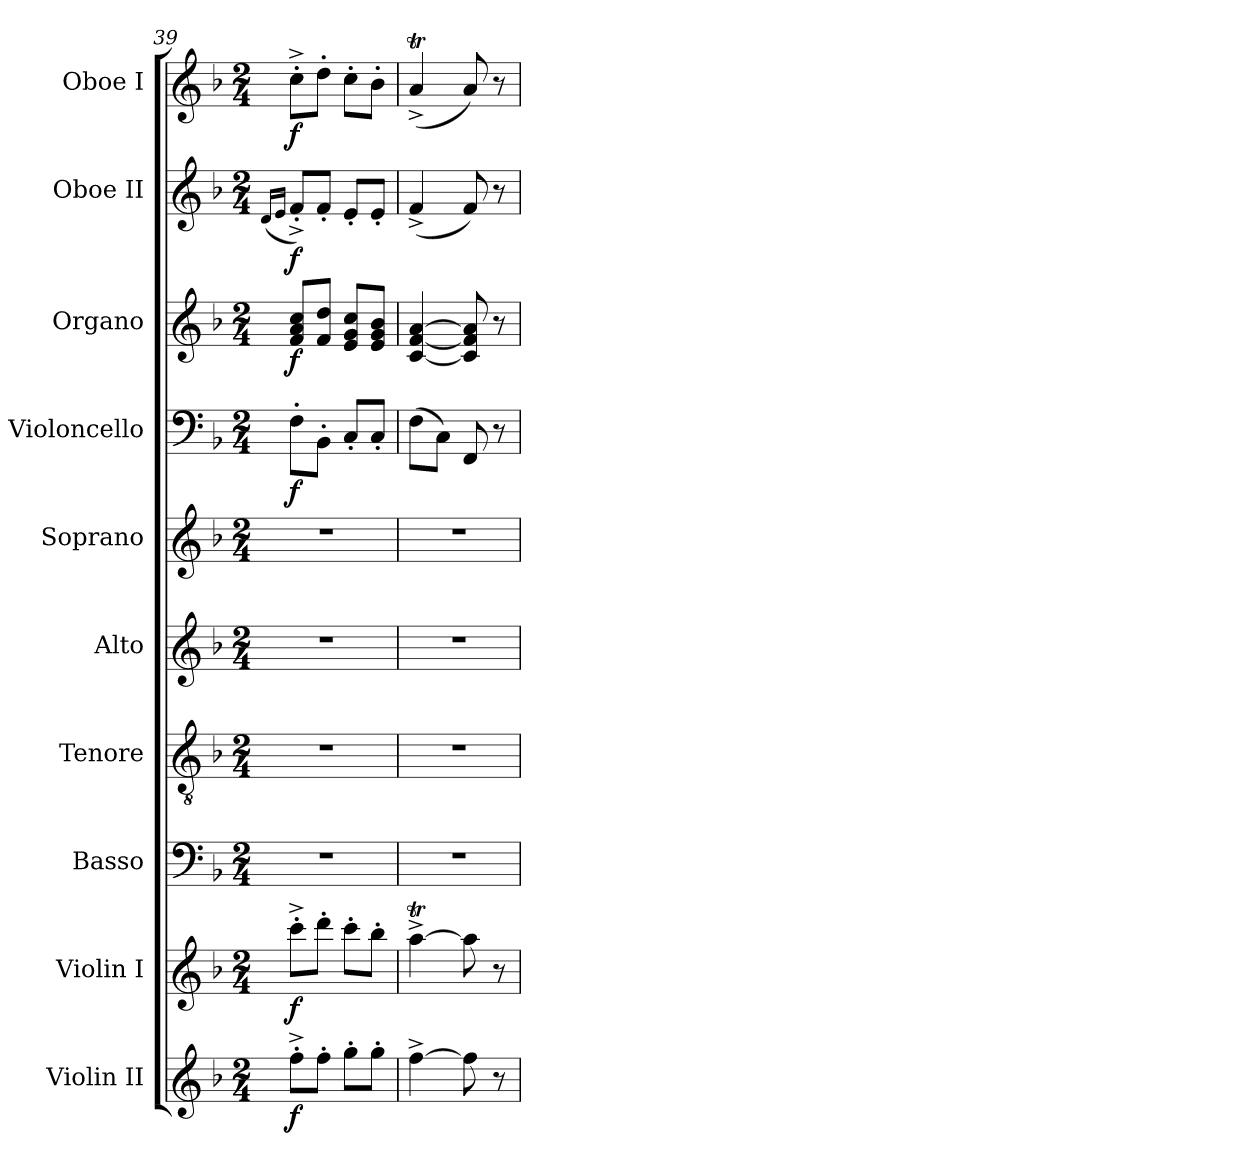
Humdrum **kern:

**kern	**dynam	**kern	**dynam	**kern	**kern	**kern	**kern	**kern	**dynam	**kern	**dynam	**kern	**dynam	**kern	**dynam
*part10	*part10	*part9	*part9	*part8	*part7	*part6	*part5	*part4	*part4	*part3	*part3	*part2	*part2	*part1	*part1
*staff10	*staff10	*staff9	*staff9	*staff8	*staff7	*staff6	*staff5	*staff4	*staff4	*staff3	*staff3	*staff2	*staff2	*staff1	*staff1
*I"Violin II	*	*I"Violin I	*	*I"Basso	*I"Tenore	*I"Alto	*I"Soprano	*I"Violoncello	*	*I"Organo	*	*I"Oboe II	*	*I"Oboe I	*
*	*	*	*	*	*	*I'A.	*	*	*	*	*	*	*	*	*
*clefG2	*	*clefG2	*	*clefF4	*clefGv2	*clefG2	*clefG2	*clefF4	*	*clefG2	*	*clefG2	*	*clefG2	*
*	*	*	*	*	*ITrd7c12	*	*	*	*	*	*	*	*	*	*
*k[b-]	*	*k[b-]	*	*k[b-]	*k[b-]	*k[b-]	*k[b-]	*k[b-]	*	*k[b-]	*	*k[b-]	*	*k[b-]	*
*F:	*	*F:	*	*F:	*F:	*F:	*F:	*F:	*	*F:	*	*F:	*	*F:	*
*M2/4	*	*M2/4	*	*M2/4	*M2/4	*M2/4	*M2/4	*M2/4	*	*M2/4	*	*M2/4	*	*M2/4	*
=39	=39	=39	=39	=39	=39	=39	=39	=39	=39	=39	=39	=39	=39	=39	=39
.	.	.	.	.	.	.	.	.	.	.	.	(16qdi/LL	.	.	.
.	.	.	.	.	.	.	.	.	.	.	.	16qei/JJ	.	.	.
!	!	!	!	!LO:N:vis=1	!LO:N:vis=1	!LO:N:vis=1	!LO:N:vis=1	!	!	!	!	!	!	!	!
8ff'^i\L	f	8ccc'^i\L	f	2r	2r	2r	2r	8F'i\L	f	8fi/ 8ai 8cciL	f	8f'^i/L)	f	8cc'^i\L	f
8ff'i\J	.	8ddd'i\J	.	.	.	.	.	8BB-'i\J	.	8fi/ 8ddiJ	.	8f'i/J	.	8dd'i\J	.
8gg'i\L	.	8ccc'i\L	.	.	.	.	.	8C'i/L	.	8ei/ 8gi 8cciL	.	8e'i/L	.	8cc'i\L	.
8gg'i\J	.	8bb-'i\J	.	.	.	.	.	8C'i/J	.	8ei/ 8gi 8b-iJ	.	8e'i/J	.	8b-'i\J	.
=40	=40	=40	=40	=40	=40	=40	=40	=40	=40	=40	=40	=40	=40	=40	=40
!	!	!	!	!LO:N:vis=1	!LO:N:vis=1	!LO:N:vis=1	!LO:N:vis=1	!	!	!	!	!	!	!	!
[>4ff^i\	.	[>4aat^i\	.	2r	2r	2r	2r	(8Fi\L	.	[<4ci/ [<4fi [>4ai	.	(4f^i/	.	(4at^i/	.
.	.	.	.	.	.	.	.	8Ci\J)	.	.	.	.	.	.	.
8ffi\]	.	8aai\]	.	.	.	.	.	8FFi/	.	8ci/] 8fi] 8ai]	.	8fi/)	.	8ai/)	.
8r	.	8r	.	.	.	.	.	8r	.	8r	.	8r	.	8r	.
=	=	=	=	=	=	=	=	=	=	=	=	=	=	=	=
*-	*-	*-	*-	*-	*-	*-	*-	*-	*-	*-	*-	*-	*-	*-	*-
